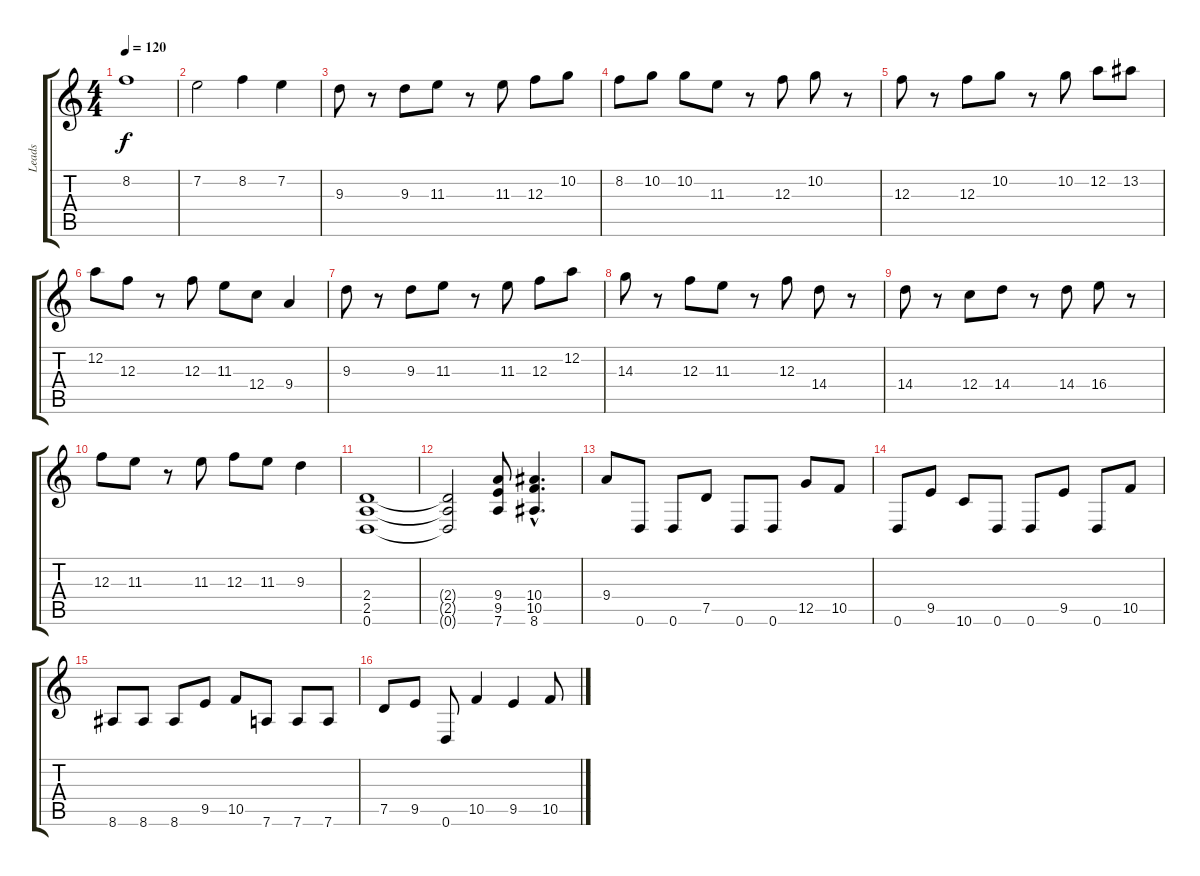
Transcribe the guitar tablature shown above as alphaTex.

\track ("Leads" "Leads") {instrument distortionguitar}
\staff {score tabs}
\tuning (D4 A3 F3 C3 G2 D2) {hide}
\ts (4 4)
\tempo 120
\clef g2
\ks c
8.2.1{dy f} |
7.2.2 8.2.4 7.2.4 |
9.3.8 r.8 9.3.8 11.3.8 r.8 11.3.8 12.3.8 10.2.8 |
8.2.8 10.2.8 10.2.8 11.3.8 r.8 12.3.8 10.2.8 r.8 |
12.3.8 r.8 12.3.8 10.2.8 r.8 10.2.8 12.2.8 13.2.8 |
12.2.8 12.3.8 r.8 12.3.8 11.3.8 12.4.8 9.4.4 |
9.3.8 r.8 9.3.8 11.3.8 r.8 11.3.8 12.3.8 12.2.8 |
14.3.8 r.8 12.3.8 11.3.8 r.8 12.3.8 14.4.8 r.8 |
14.4.8 r.8 12.4.8 14.4.8 r.8 14.4.8 16.4.8 r.8 |
12.3.8 11.3.8 r.8 11.3.8 12.3.8 11.3.8 9.3.4 |
(2.4 2.5 0.6).1 |
(2.4{t} 2.5{t} 0.6{t}).2 (9.4 9.5 7.6).8 (10.4{hac} 10.5{hac} 8.6{hac}).4{d} |
9.4.8 0.6.8 0.6.8 7.5.8 0.6.8 0.6.8 12.5.8 10.5.8 |
0.6.8 9.5.8 10.6.8 0.6.8 0.6.8 9.5.8 0.6.8 10.5.8 |
8.6.8 8.6.8 8.6.8 9.5.8 10.5.8 7.6.8 7.6.8 7.6.8 |
7.5.8 9.5.8 0.6.8 10.5.4 9.5.4 10.5.8
